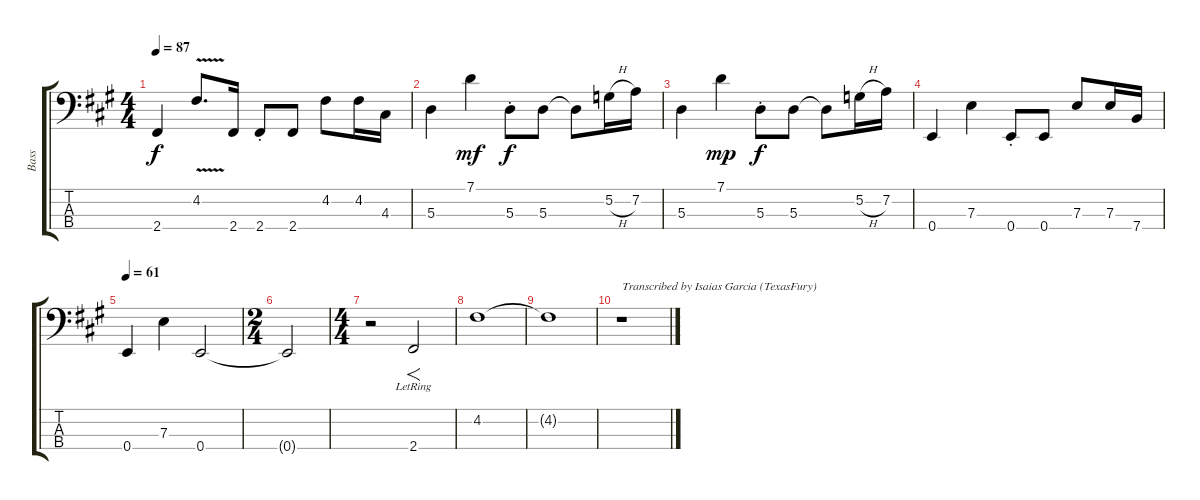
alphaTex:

\track ("Bass" "Bass") {instrument electricbassfinger}
\staff {score tabs}
\tuning (G2 D2 A1 E1) {hide}
\ts (4 4)
\tempo 87
\clef f4
\ks f#minor
2.4.4{dy f} 4.2{v}.8{d} 2.4.16 2.4{st}.8 2.4.8 4.2.8 4.2.16 4.3.16 |
5.3.4 7.1.4{dy mf} 5.3{st}.8{dy f} 5.3.8 5.3{t}.8 5.2{h}.16 7.2.16 |
5.3.4 7.1.4{dy mp} 5.3{st}.8{dy f} 5.3.8 5.3{t}.8 5.2{h}.16 7.2.16 |
0.4.4 7.3.4 0.4{st}.8 0.4.8 7.3.8 7.3.16 7.4.16 |
\tempo 61
0.4.4 7.3.4 0.4.2 |
\ts (2 4)
0.4{t}.2 |
\ts (4 4)
r.2 2.4{lr}.2{f} |
4.2.1 |
4.2{t}.1 |
r.1{txt "Transcribed by Isaias Garcia (TexasFury)"}
